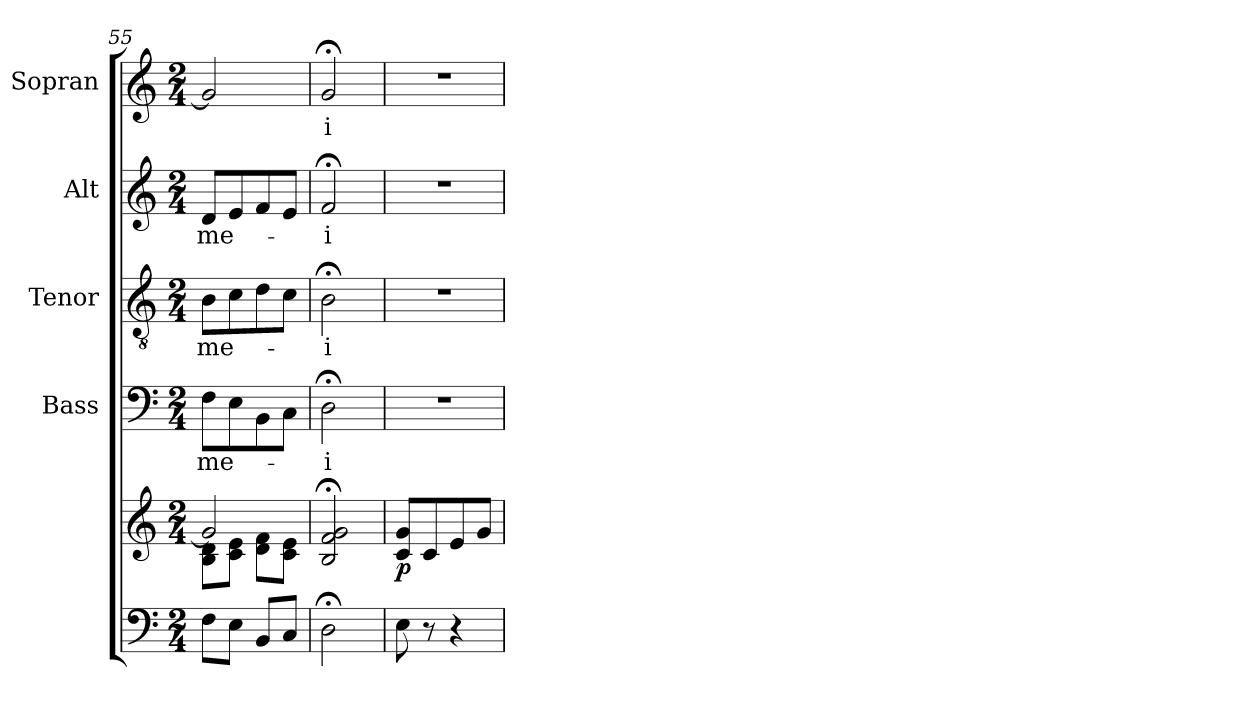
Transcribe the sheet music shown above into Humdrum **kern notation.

**kern	**kern	**dynam	**kern	**text	**kern	**text	**kern	**text	**kern	**text
*part5	*part5	*part5	*part4	*part4	*part3	*part3	*part2	*part2	*part1	*part1
*staff6	*staff5	*staff5/6	*staff4	*staff4	*staff3	*staff3	*staff2	*staff2	*staff1	*staff1
*	*	*	*I"Bass	*	*I"Tenor	*	*I"Alt	*	*I"Sopran	*
*	*	*	*I'B.	*	*I'T.	*	*I'A.	*	*I'S.	*
*clefF4	*clefG2	*	*clefF4	*	*clefGv2	*	*clefG2	*	*clefG2	*
*k[]	*k[]	*	*k[]	*	*k[]	*	*k[]	*	*k[]	*
*C:	*C:	*	*C:	*	*C:	*	*C:	*	*C:	*
*M2/4	*M2/4	*	*M2/4	*	*M2/4	*	*M2/4	*	*M2/4	*
=55	=55	=55	=55	=55	=55	=55	=55	=55	=55	=55
*	*^	*	*	*	*	*	*	*	*	*
!	!	!	!	!	!LO:LY:b	!	!LO:LY:b	!	!LO:LY:b	!	!
8F\L	2g/]	8B\ 8d\L	.	8F\L	me-	8B\L	me-	8d/L	me-	2g/]	.
8E\J	.	8c\ 8e\J	.	8E\	.	8c\	.	8e/	.	.	.
8BB/L	.	8d\ 8f\L	.	8BB\	.	8d\	.	8f/	.	.	.
8C/J	.	8c\ 8e\J	.	8C\J	.	8c\J	.	8e/J	.	.	.
=56	=56	=56	=56	=56	=56	=56	=56	=56	=56	=56	=56
!	!	!	!	!	!LO:LY:b	!	!LO:LY:b	!	!LO:LY:b	!	!LO:LY:b
*	*v	*v	*	*	*	*	*	*	*	*	*
2D;<\	2B/;< 2f/;< 2g/;<	.	2D;<\	-i	2B;<\	-i	2f;</	-i	2g;</	-i
!!LO:LB:g=z
=57	=57	=57	=57	=57	=57	=57	=57	=57	=57	=57
!	!	!LO:DY:b	!	!	!	!	!	!	!	!
8E\	8c/ 8g/L	p	2r	.	2r	.	2r	.	2r	.
8r	8c/	.	.	.	.	.	.	.	.	.
4r	8e/	.	.	.	.	.	.	.	.	.
.	8g/J	.	.	.	.	.	.	.	.	.
=	=	=	=	=	=	=	=	=	=	=
*-	*-	*-	*-	*-	*-	*-	*-	*-	*-	*-
